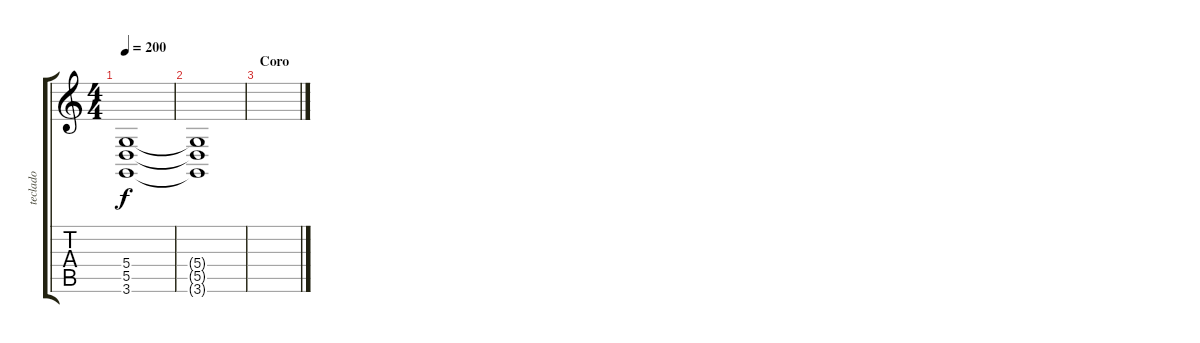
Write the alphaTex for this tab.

\track ("teclado" "teclado") {instrument stringensemble1}
\staff {score tabs}
\tuning (E4 B3 G3 D3 A2 E2) {hide}
\ts (4 4)
\tempo 200
\clef g2
\ks c
(5.4{t} 5.5{t} 3.6{t}).1{dy f} |
(5.4{t} 5.5{t} 3.6{t}).1 |
\section ("" "Coro")
